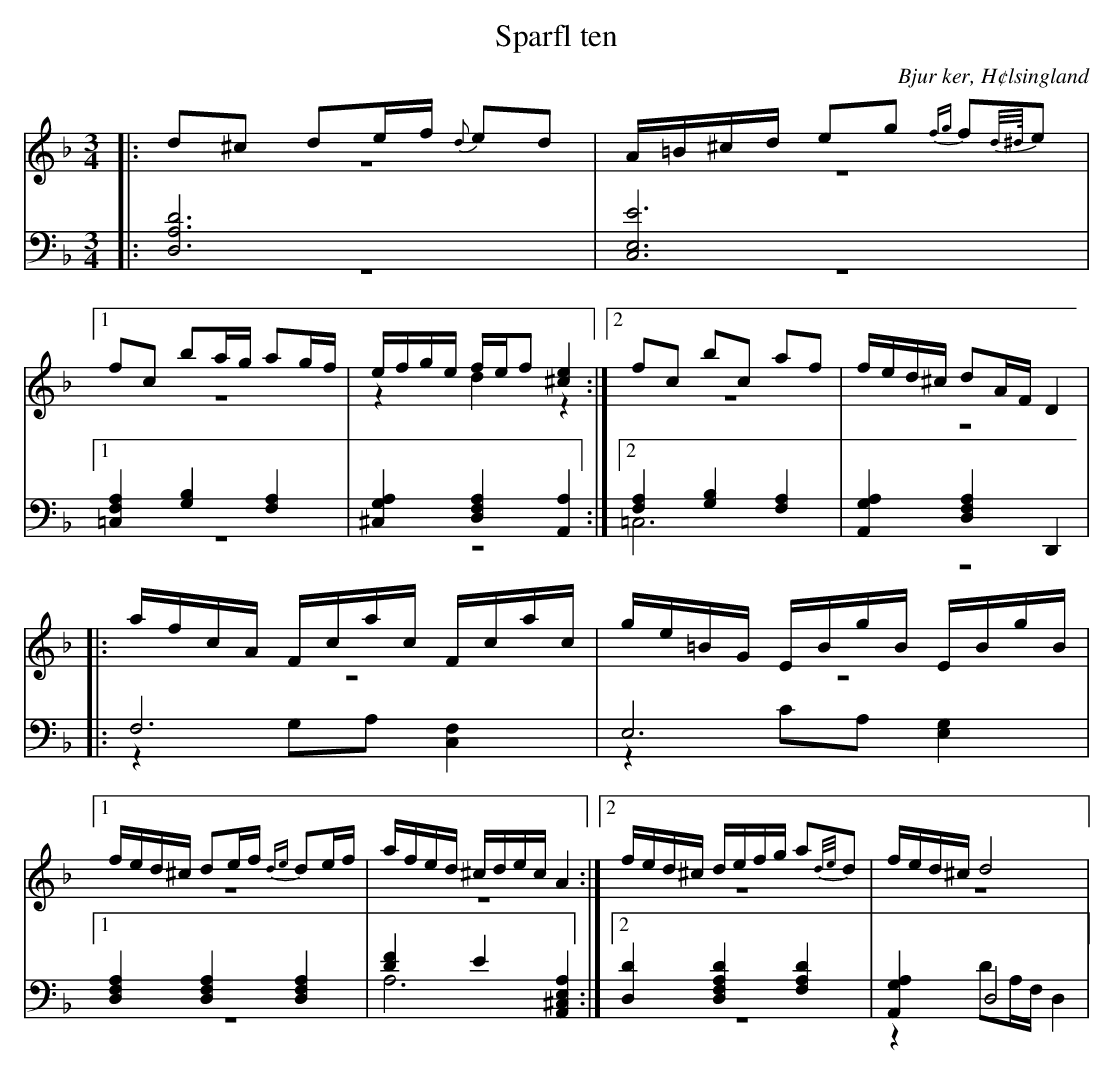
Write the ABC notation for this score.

X:1
T: Sparfl ten
O: Bjur ker, H¢lsingland
M: 3/4
L: 1/8
K: Dm
V:1
V:2 merge
V:3
V:4 merge
V:1
|:d^c de/f/ {d}ed|A/=B/^c/d/ eg {fg}f{d/^d//}e|1 fc ba/g/ ag/f/| e/f/g/e/ f/e/f [^c2e2]:|2 fc bc af|f/e/d/^c/ dA/F/ D2|
|:a/f/c/A/  F/c/a/c/ F/c/a/c/|g/e/=B/G/  E/B/g/B/  E/B/g/B/|1 f/e/d/^c/ de/f/ {de}de/f/|a/f/e/d/ ^c/d/e/c/ A2:|2 f/e/d/^c/ d/e/f/g/ a{d/e/}d|f/e/d/^c/ d4|
V:2
|:z6|z6|1 z6|z2 d2 z2:|2 z6|z6|
|:z6|z6|1 z6|z6:|2 z6|z6|
V:3 clef=bass
|:[D,6A,6D6]|[E,6C,6E6]|1 [=C,2F,2A,2] [G,2B,2] [F,2A,2]|[^C,2G,2A,2] [D,2F,2A,2] [A,,2A,2]:|2 [F,2A,2] [G,2B,2] [F,2A,2]|[A,,2G,2A,2] [D,2F,2A,2] D,,2|
|:F,6|E,6|1 [D,2F,2A,2] [D,2F,2A,2] [D,2F,2A,2]|[D2F2] E2 [A,,2^C,2E,2A,2]:|2 [D,2D2] [D,2F,2A,2D2] [F,2A,2D2]|[A,,2G,2A,2] D,4|
V:4 clef=bass
|:z6|z6|1 z6|z6:|2 =C,6|z6|
|:z2 G,A, [C,2F,2]|z2 CA, [E,2G,2]|1 z6|A,6:|2 z6|z2 DA,/F,/ D,2|
